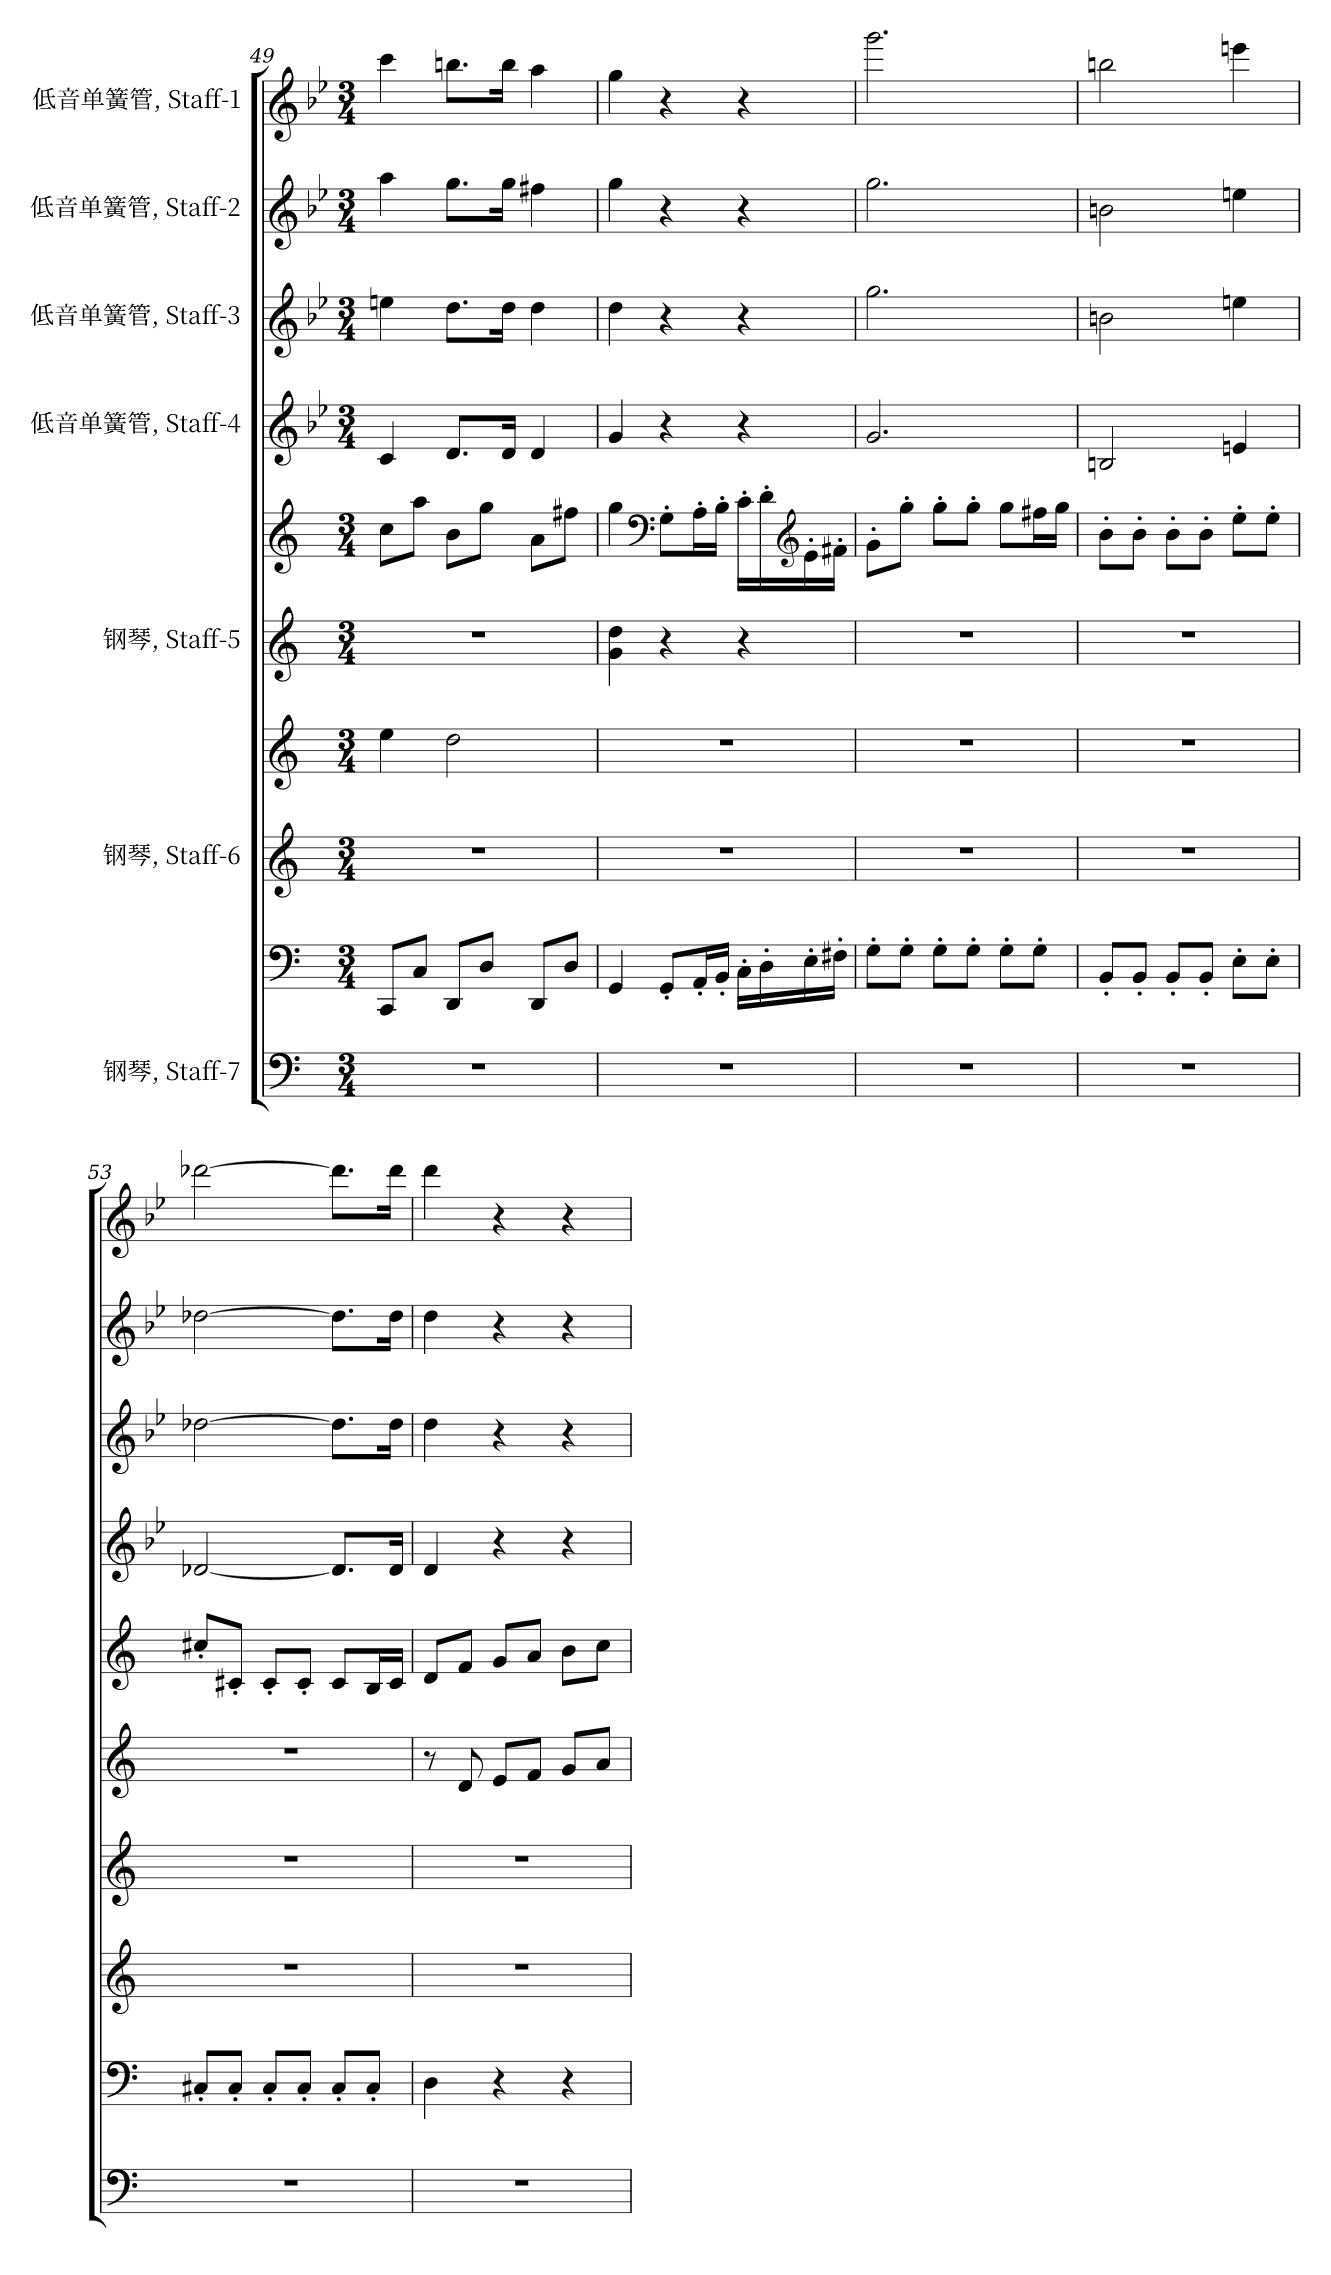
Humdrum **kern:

**kern	**kern	**kern	**kern	**kern	**kern	**kern	**kern	**kern	**kern
*part7	*part7	*part6	*part6	*part5	*part5	*part4	*part3	*part2	*part1
*staff10	*staff9	*staff8	*staff7	*staff6	*staff5	*staff4	*staff3	*staff2	*staff1
*I"钢琴, Staff-7	*	*I"钢琴, Staff-6	*	*I"钢琴, Staff-5	*	*I"低音单簧管, Staff-4	*I"低音单簧管, Staff-3	*I"低音单簧管, Staff-2	*I"低音单簧管, Staff-1
!!LO:PB:g=z
*clefF4	*clefF4	*clefG2	*clefG2	*clefG2	*clefG2	*clefG2	*clefG2	*clefG2	*clefG2
*	*	*	*	*	*	*ITrd8c14	*ITrd8c14	*ITrd8c14	*ITrd8c14
*k[]	*k[]	*k[]	*k[]	*k[]	*k[]	*k[b-e-]	*k[b-e-]	*k[b-e-]	*k[b-e-]
*M3/4	*M3/4	*M3/4	*M3/4	*M3/4	*M3/4	*M3/4	*M3/4	*M3/4	*M3/4
=49	=49	=49	=49	=49	=49	=49	=49	=49	=49
2.r	8CC/L	2.r	4ee\	2.r	8cc\L	4C/	4en\	4a\	4cc\
.	8C/J	.	.	.	8aa\J	.	.	.	.
.	8DD/L	.	2dd\	.	8b\L	8.D/L	8.d\L	8.g\L	8.bn\L
.	8D/J	.	.	.	8gg\J	.	.	.	.
.	.	.	.	.	.	16D/Jk	16d\Jk	16g\Jk	16b\Jk
.	8DD/L	.	.	.	8a\L	4D/	4d\	4f#X\	4a\
.	8D/J	.	.	.	8ff#X\J	.	.	.	.
=50	=50	=50	=50	=50	=50	=50	=50	=50	=50
2.r	4GG/	2.r	2.r	4g\ 4dd\	4gg\	4G/	4d\	4g\	4g\
*	*	*	*	*	*clefF4	*	*	*	*
.	8GG'/L	.	.	4r	8G'\L	4r	4r	4r	4r
.	16AA'/L	.	.	.	16A'\L	.	.	.	.
.	16BB'/JJ	.	.	.	16B'\JJ	.	.	.	.
.	16C'\LL	.	.	4r	16c'\LL	4r	4r	4r	4r
.	16D'\	.	.	.	16d'\	.	.	.	.
*	*	*	*	*	*clefG2	*	*	*	*
.	16E'\	.	.	.	16e'\	.	.	.	.
.	16F#X'\JJ	.	.	.	16f#X'\JJ	.	.	.	.
=51	=51	=51	=51	=51	=51	=51	=51	=51	=51
2.r	8G'\L	2.r	2.r	2.r	8g'\L	2.G/	2.g\	2.g\	2.gg\
.	8G'\J	.	.	.	8gg'\J	.	.	.	.
.	8G'\L	.	.	.	8gg'\L	.	.	.	.
.	8G'\J	.	.	.	8gg'\J	.	.	.	.
.	8G'\L	.	.	.	8gg\L	.	.	.	.
.	8G'\J	.	.	.	16ff#X\L	.	.	.	.
.	.	.	.	.	16gg\JJ	.	.	.	.
=52	=52	=52	=52	=52	=52	=52	=52	=52	=52
2.r	8BB'/L	2.r	2.r	2.r	8b'\L	2BBn/	2Bn\	2Bn\	2bn\
.	8BB'/J	.	.	.	8b'\J	.	.	.	.
.	8BB'/L	.	.	.	8b'\L	.	.	.	.
.	8BB'/J	.	.	.	8b'\J	.	.	.	.
.	8E'\L	.	.	.	8ee'\L	4En/	4en\	4en\	4een\
.	8E'\J	.	.	.	8ee'\J	.	.	.	.
!!LO:PB:g=z
=53	=53	=53	=53	=53	=53	=53	=53	=53	=53
2.r	8C#X'/L	2.r	2.r	2.r	8cc#X'/L	[2D-X/	[2d-X\	[2d-X\	[2dd-X\
.	8C#'/J	.	.	.	8c#X'/J	.	.	.	.
.	8C#'/L	.	.	.	8c#'/L	.	.	.	.
.	8C#'/J	.	.	.	8c#'/J	.	.	.	.
.	8C#'/L	.	.	.	8c#/L	8.D-/L]	8.d-\L]	8.d-\L]	8.dd-\L]
.	8C#'/J	.	.	.	16B/L	.	.	.	.
.	.	.	.	.	16c#/JJ	16D-/Jk	16d-\Jk	16d-\Jk	16dd-\Jk
=54	=54	=54	=54	=54	=54	=54	=54	=54	=54
2.r	4D\	2.r	2.r	8r	8d/L	4D/	4d\	4d\	4dd\
.	.	.	.	8d/	8f/J	.	.	.	.
.	4r	.	.	8e/L	8g/L	4r	4r	4r	4r
.	.	.	.	8f/J	8a/J	.	.	.	.
.	4r	.	.	8g/L	8b\L	4r	4r	4r	4r
.	.	.	.	8a/J	8cc\J	.	.	.	.
=	=	=	=	=	=	=	=	=	=
*-	*-	*-	*-	*-	*-	*-	*-	*-	*-
